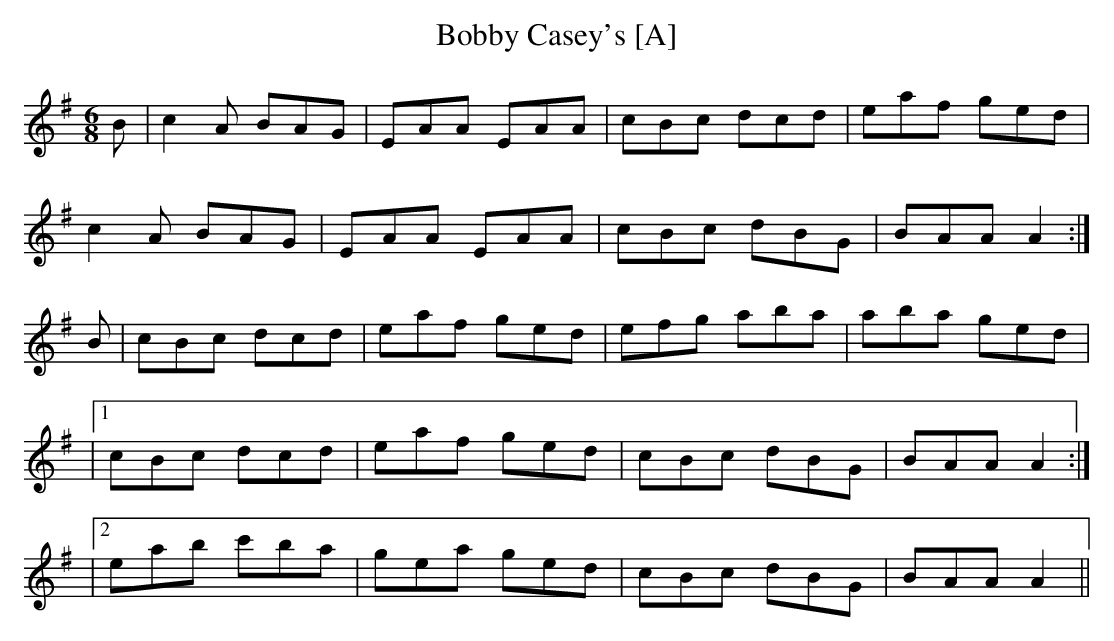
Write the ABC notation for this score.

X:1
T: Bobby Casey's [A]
M: 6/8
L: 1/8
K: Ador
B|c2A BAG|EAA EAA|cBc dcd|eaf ged|
c2A BAG|EAA EAA|cBc dBG|BAA A2 :|
B|cBc dcd|eaf ged|efg aba|aba ged|
|1 cBc dcd|eaf ged|cBc dBG|BAA A2 :|
|2 eab c'ba|gea ged|cBc dBG|BAA A2 ||
